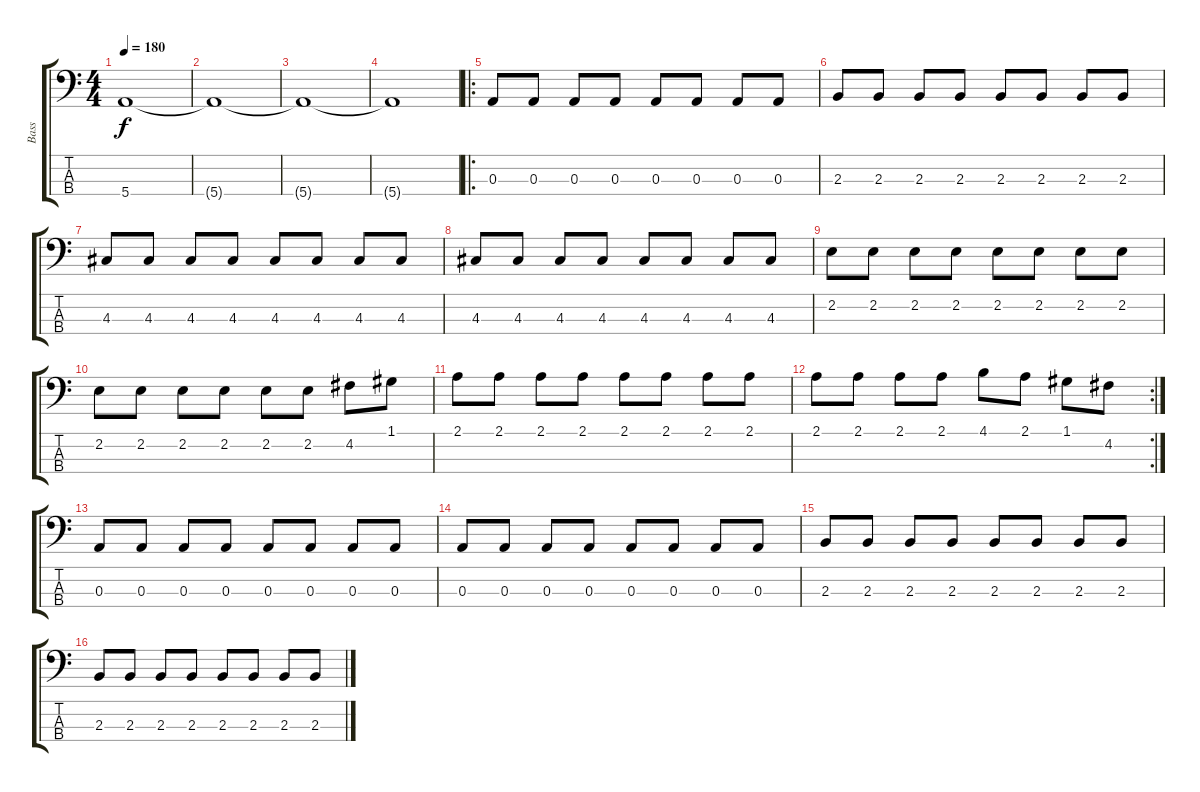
\track ("Bass" "Bass") {instrument electricbassfinger}
\staff {score tabs}
\tuning (G2 D2 A1 E1) {hide}
\ts (4 4)
\tempo 180
\clef f4
\ks c
5.4.1{dy f} |
5.4{t}.1 |
5.4{t}.1 |
5.4{t}.1 |
\ro
0.3.8 0.3.8 0.3.8 0.3.8 0.3.8 0.3.8 0.3.8 0.3.8 |
2.3.8 2.3.8 2.3.8 2.3.8 2.3.8 2.3.8 2.3.8 2.3.8 |
4.3.8 4.3.8 4.3.8 4.3.8 4.3.8 4.3.8 4.3.8 4.3.8 |
4.3.8 4.3.8 4.3.8 4.3.8 4.3.8 4.3.8 4.3.8 4.3.8 |
2.2.8 2.2.8 2.2.8 2.2.8 2.2.8 2.2.8 2.2.8 2.2.8 |
2.2.8 2.2.8 2.2.8 2.2.8 2.2.8 2.2.8 4.2.8 1.1.8 |
2.1.8 2.1.8 2.1.8 2.1.8 2.1.8 2.1.8 2.1.8 2.1.8 |
\rc 2
2.1.8 2.1.8 2.1.8 2.1.8 4.1.8 2.1.8 1.1.8 4.2.8 |
0.3.8 0.3.8 0.3.8 0.3.8 0.3.8 0.3.8 0.3.8 0.3.8 |
0.3.8 0.3.8 0.3.8 0.3.8 0.3.8 0.3.8 0.3.8 0.3.8 |
2.3.8 2.3.8 2.3.8 2.3.8 2.3.8 2.3.8 2.3.8 2.3.8 |
2.3.8 2.3.8 2.3.8 2.3.8 2.3.8 2.3.8 2.3.8 2.3.8
